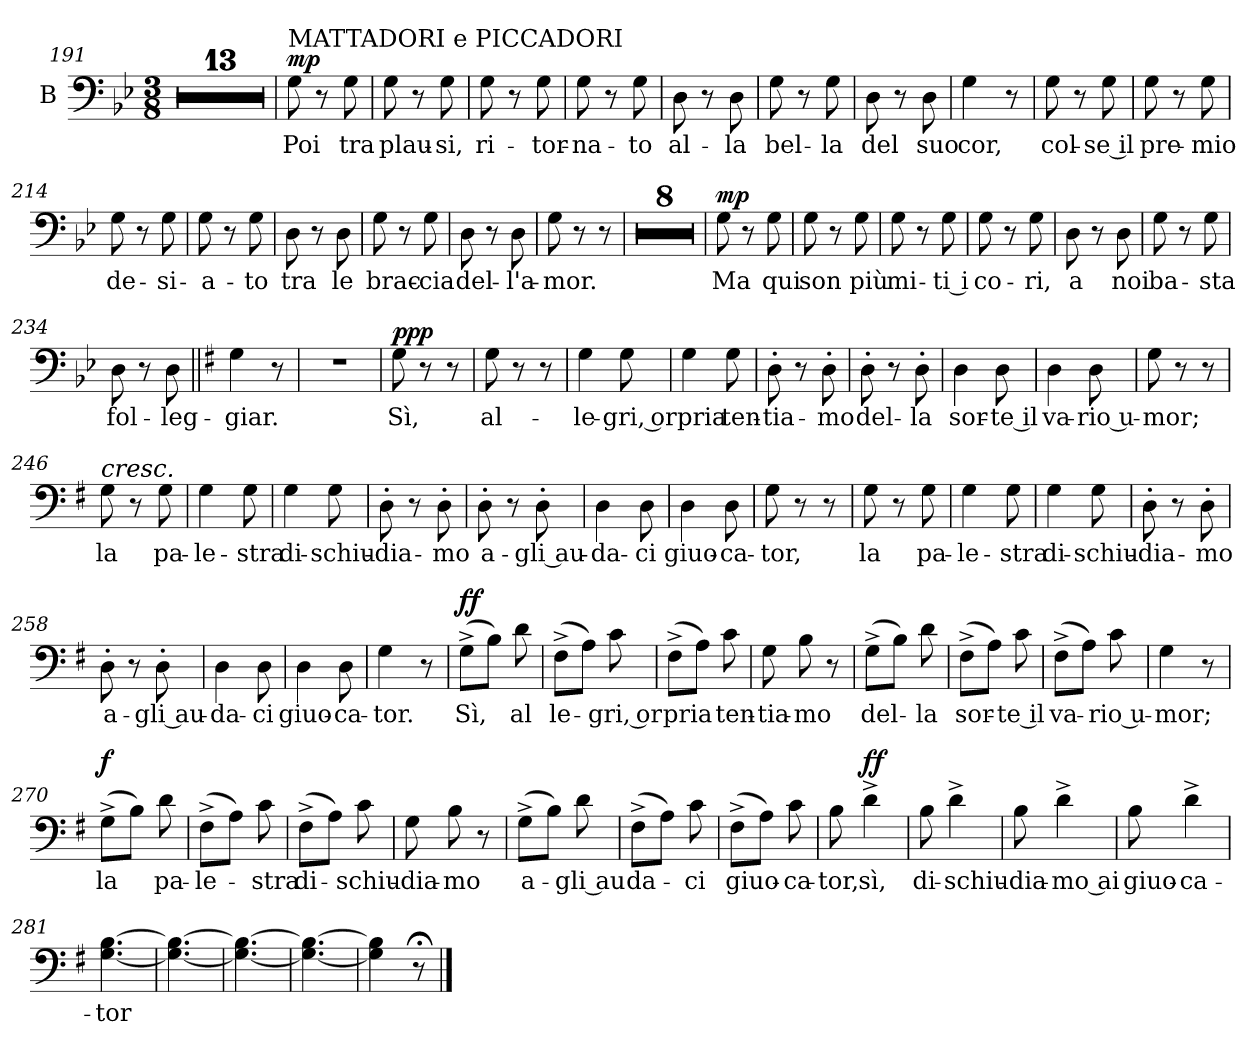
**kern	**text	**dynam
*part1	*part1	*part1
*staff1	*staff1	*staff1
*I"B	*	*
*I'B	*	*
*clefF4	*	*
*k[b-e-]	*	*
*M3/8	*	*
=191	=191	=191
4.r	.	.
=192	=192	=192
4.r	.	.
=193	=193	=193
4.r	.	.
=194	=194	=194
4.r	.	.
=195	=195	=195
4.r	.	.
=196	=196	=196
4.r	.	.
!!LO:PB:g=z
=197	=197	=197
4.r	.	.
=198	=198	=198
4.r	.	.
=199	=199	=199
4.r	.	.
=200	=200	=200
4.r	.	.
=201	=201	=201
4.r	.	.
=202	=202	=202
4.r	.	.
=203	=203	=203
4.r	.	.
!!LO:LB:g=z
=204	=204	=204
!LO:TX:a:t=MATTADORI e PICCADORI	!	!
!	!LO:LY:b	!LO:DY:a
8G\	Poi	mp
8r	.	.
!	!LO:LY:b	!
8G\	tra	.
=205	=205	=205
!	!LO:LY:b	!
8G\	plau-	.
8r	.	.
!	!LO:LY:b	!
8G\	-si,	.
=206	=206	=206
!	!LO:LY:b	!
8G\	ri-	.
8r	.	.
!	!LO:LY:b	!
8G\	-tor-	.
=207	=207	=207
!	!LO:LY:b	!
8G\	-na-	.
8r	.	.
!	!LO:LY:b	!
8G\	-to	.
=208	=208	=208
!	!LO:LY:b	!
8D\	al-	.
8r	.	.
!	!LO:LY:b	!
8D\	-la	.
=209	=209	=209
!	!LO:LY:b	!
8G\	bel-	.
8r	.	.
!	!LO:LY:b	!
8G\	-la	.
=210	=210	=210
!	!LO:LY:b	!
8D\	del	.
8r	.	.
!	!LO:LY:b	!
8D\	suo	.
=211	=211	=211
!	!LO:LY:b	!
4G\	cor,	.
8r	.	.
!!LO:PB:g=z
=212	=212	=212
!	!LO:LY:b	!
8G\	col-	.
8r	.	.
!	!LO:LY:b	!
8G\	-se il	.
=213	=213	=213
!	!LO:LY:b	!
8G\	pre-	.
8r	.	.
!	!LO:LY:b	!
8G\	-mio	.
=214	=214	=214
!	!LO:LY:b	!
8G\	de-	.
8r	.	.
!	!LO:LY:b	!
8G\	-si-	.
=215	=215	=215
!	!LO:LY:b	!
8G\	-a-	.
8r	.	.
!	!LO:LY:b	!
8G\	-to	.
=216	=216	=216
!	!LO:LY:b	!
8D\	tra	.
8r	.	.
!	!LO:LY:b	!
8D\	le	.
=217	=217	=217
!	!LO:LY:b	!
8G\	brac-	.
8r	.	.
!	!LO:LY:b	!
8G\	-cia	.
=218	=218	=218
!	!LO:LY:b	!
8D\	del-	.
8r	.	.
!	!LO:LY:b	!
8D\	-l'a-	.
=219	=219	=219
!	!LO:LY:b	!
8G\	-mor.	.
8r	.	.
8r	.	.
!!LO:LB:g=z
=220	=220	=220
4.r	.	.
=221	=221	=221
4.r	.	.
=222	=222	=222
4.r	.	.
=223	=223	=223
4.r	.	.
=224	=224	=224
4.r	.	.
=225	=225	=225
4.r	.	.
=226	=226	=226
4.r	.	.
=227	=227	=227
4.r	.	.
!!LO:PB:g=z
=228	=228	=228
!	!LO:LY:b	!LO:DY:a
8G\	Ma	mp
8r	.	.
!	!LO:LY:b	!
8G\	qui	.
=229	=229	=229
!	!LO:LY:b	!
8G\	son	.
8r	.	.
!	!LO:LY:b	!
8G\	più	.
=230	=230	=230
!	!LO:LY:b	!
8G\	mi-	.
8r	.	.
!	!LO:LY:b	!
8G\	-ti i	.
=231	=231	=231
!	!LO:LY:b	!
8G\	co-	.
8r	.	.
!	!LO:LY:b	!
8G\	-ri,	.
=232	=232	=232
!	!LO:LY:b	!
8D\	a	.
8r	.	.
!	!LO:LY:b	!
8D\	noi	.
=233	=233	=233
!	!LO:LY:b	!
8G\	ba-	.
8r	.	.
!	!LO:LY:b	!
8G\	-sta	.
=234	=234	=234
!	!LO:LY:b	!
8D\	fol-	.
8r	.	.
!	!LO:LY:b	!
8D\	-leg-	.
=235||	=235||	=235||
*k[f#]	*	*
!	!LO:LY:b	!
4G\	-giar.	.
8r	.	.
!!LO:LB:g=z
=236	=236	=236
4.r	.	.
=237	=237	=237
!	!LO:LY:b	!LO:DY:a
8G\	Sì,	ppp
8r	.	.
8r	.	.
=238	=238	=238
!	!LO:LY:b	!
8G\	al-	.
8r	.	.
8r	.	.
=239	=239	=239
!	!LO:LY:b	!
4G\	-le-	.
!	!LO:LY:b	!
8G\	-gri, or	.
=240	=240	=240
!	!LO:LY:b	!
4G\	pria	.
!	!LO:LY:b	!
8G\	ten-	.
=241	=241	=241
!	!LO:LY:b	!
8D'\	-tia-	.
8r	.	.
!	!LO:LY:b	!
8D'\	-mo	.
=242	=242	=242
!	!LO:LY:b	!
8D'\	del-	.
8r	.	.
!	!LO:LY:b	!
8D'\	-la	.
=243	=243	=243
!	!LO:LY:b	!
4D\	sor-	.
!	!LO:LY:b	!
8D\	-te il	.
=244	=244	=244
!	!LO:LY:b	!
4D\	va-	.
!	!LO:LY:b	!
8D\	-rio u-	.
=245	=245	=245
!	!LO:LY:b	!
8G\	-mor;	.
8r	.	.
8r	.	.
!!LO:PB:g=z
=246	=246	=246
!LO:TX:a:i:t=cresc.	!	!
!	!LO:LY:b	!
8G\	la	.
8r	.	.
!	!LO:LY:b	!
8G\	pa-	.
=247	=247	=247
!	!LO:LY:b	!
4G\	-le-	.
!	!LO:LY:b	!
8G\	-stra	.
=248	=248	=248
!	!LO:LY:b	!
4G\	di-	.
!	!LO:LY:b	!
8G\	-schiu-	.
=249	=249	=249
!	!LO:LY:b	!
8D'\	-dia-	.
8r	.	.
!	!LO:LY:b	!
8D'\	-mo	.
=250	=250	=250
!	!LO:LY:b	!
8D'\	a-	.
8r	.	.
!	!LO:LY:b	!
8D'\	-gli au-	.
=251	=251	=251
!	!LO:LY:b	!
4D\	-da-	.
!	!LO:LY:b	!
8D\	-ci	.
=252	=252	=252
!	!LO:LY:b	!
4D\	giuo-	.
!	!LO:LY:b	!
8D\	-ca-	.
=253	=253	=253
!	!LO:LY:b	!
8G\	-tor,	.
8r	.	.
8r	.	.
=254	=254	=254
!	!LO:LY:b	!
8G\	la	.
8r	.	.
!	!LO:LY:b	!
8G\	pa-	.
!!LO:PB:g=z
=255	=255	=255
!	!LO:LY:b	!
4G\	-le-	.
!	!LO:LY:b	!
8G\	-stra	.
=256	=256	=256
!	!LO:LY:b	!
4G\	di-	.
!	!LO:LY:b	!
8G\	-schiu-	.
=257	=257	=257
!	!LO:LY:b	!
8D'\	-dia-	.
8r	.	.
!	!LO:LY:b	!
8D'\	-mo	.
=258	=258	=258
!	!LO:LY:b	!
8D'\	a-	.
8r	.	.
!	!LO:LY:b	!
8D'\	-gli au-	.
=259	=259	=259
!	!LO:LY:b	!
4D\	-da-	.
!	!LO:LY:b	!
8D\	-ci	.
=260	=260	=260
!	!LO:LY:b	!
4D\	giuo-	.
!	!LO:LY:b	!
8D\	-ca-	.
=261	=261	=261
!	!LO:LY:b	!
4G\	-tor.	.
8r	.	.
=262	=262	=262
!	!LO:LY:b	!LO:DY:a
(>8G^\L	Sì,	ff
8B\J)	.	.
!	!LO:LY:b	!
8d\	al	.
=263	=263	=263
!	!LO:LY:b	!
(>8F#^\L	-le-	.
8A\J)	.	.
!	!LO:LY:b	!
8c\	-gri, or	.
!!LO:PB:g=z
=264	=264	=264
!	!LO:LY:b	!
(>8F#^\L	pria	.
8A\J)	.	.
!	!LO:LY:b	!
8c\	ten-	.
=265	=265	=265
!	!LO:LY:b	!
8G\	-tia-	.
!	!LO:LY:b	!
8B\	-mo	.
8r	.	.
=266	=266	=266
!	!LO:LY:b	!
(>8G^\L	del-	.
8B\J)	.	.
!	!LO:LY:b	!
8d\	-la	.
=267	=267	=267
!	!LO:LY:b	!
(>8F#^\L	sor-	.
8A\J)	.	.
!	!LO:LY:b	!
8c\	-te il	.
=268	=268	=268
!	!LO:LY:b	!
(>8F#^\L	va-	.
8A\J)	.	.
!	!LO:LY:b	!
8c\	-rio u-	.
=269	=269	=269
!	!LO:LY:b	!
4G\	-mor;	.
8r	.	.
=270	=270	=270
!	!LO:LY:b	!LO:DY:a
(>8G^\L	la	f
8B\J)	.	.
!	!LO:LY:b	!
8d\	pa-	.
!!LO:PB:g=z
=271	=271	=271
!	!LO:LY:b	!
(>8F#^\L	-le-	.
8A\J)	.	.
!	!LO:LY:b	!
8c\	-stra	.
=272	=272	=272
!	!LO:LY:b	!
(>8F#^\L	di-	.
8A\J)	.	.
!	!LO:LY:b	!
8c\	-schiu-	.
=273	=273	=273
!	!LO:LY:b	!
8G\	-dia-	.
!	!LO:LY:b	!
8B\	-mo	.
8r	.	.
=274	=274	=274
!	!LO:LY:b	!
(>8G^\L	a-	.
8B\J)	.	.
!	!LO:LY:b	!
8d\	-gli au	.
=275	=275	=275
!	!LO:LY:b	!
(>8F#^\L	da-	.
8A\J)	.	.
!	!LO:LY:b	!
8c\	-ci	.
=276	=276	=276
!	!LO:LY:b	!
(>8F#^\L	giuo-	.
8A\J)	.	.
!	!LO:LY:b	!
8c\	-ca-	.
=277	=277	=277
!	!LO:LY:b	!
8B\	tor,	.
!	!LO:LY:b	!LO:DY:a
4d^\	sì,	ff
!!LO:PB:g=z
=278	=278	=278
!	!LO:LY:b	!
8B\	di-	.
!	!LO:LY:b	!
4d^\	-schiu-	.
=279	=279	=279
!	!LO:LY:b	!
8B\	-dia-	.
!	!LO:LY:b	!
4d^\	-mo ai	.
=280	=280	=280
!	!LO:LY:b	!
8B\	giuo-	.
!	!LO:LY:b	!
4d^\	-ca-	.
=281	=281	=281
!	!LO:LY:b	!
[4.G\ [4.B\	-tor	.
=282	=282	=282
4.G\_ 4.B\_	.	.
=283	=283	=283
4.G\_ 4.B\_	.	.
=284	=284	=284
4.G\_ 4.B\_	.	.
=285	=285	=285
4G\] 4B\]	.	.
8r;<	.	.
==	==	==
*-	*-	*-
